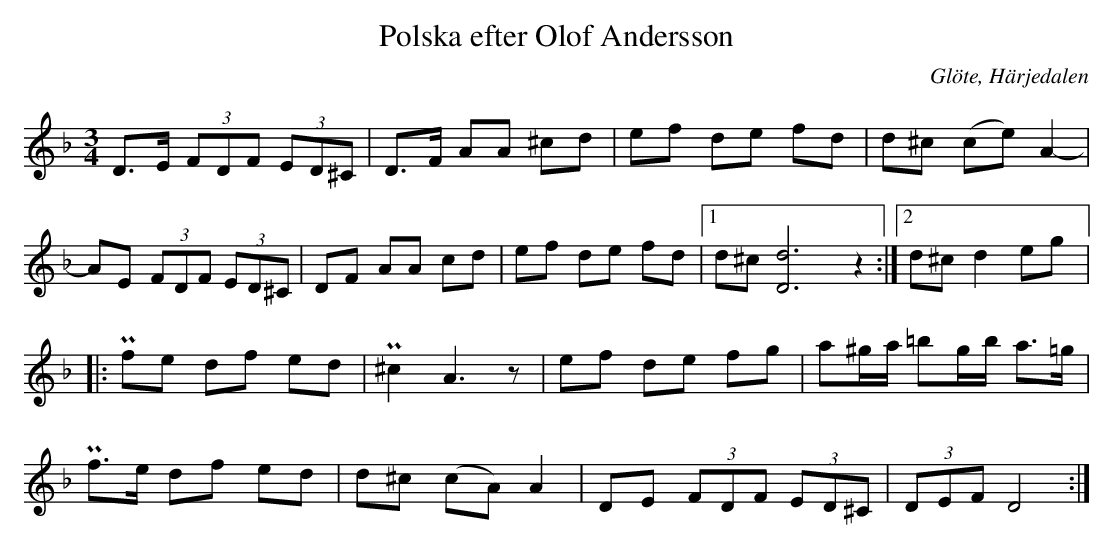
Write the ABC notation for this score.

X:1
T: Polska efter Olof Andersson
O: Glöte, Härjedalen
M: 3/4
L: 1/8
K: Dm
D>E (3FDF (3ED^C | D>F AA ^cd | ef de fd |  d^c (ce)    A2-  |
AE  (3FDF (3ED^C | DF  AA cd  | ef de fd |1 d^c [Dd]6z2     :|2 d^c d2 eg |:
Pfe  df ed | P^c2 A3z     | ef de    fg     | a^g/2a/2 =bg/2b/2 a>=g  |
Pf>e df ed | d^c  (cA) A2 | DE (3FDF (3ED^C | (3DEF    D4            :|
